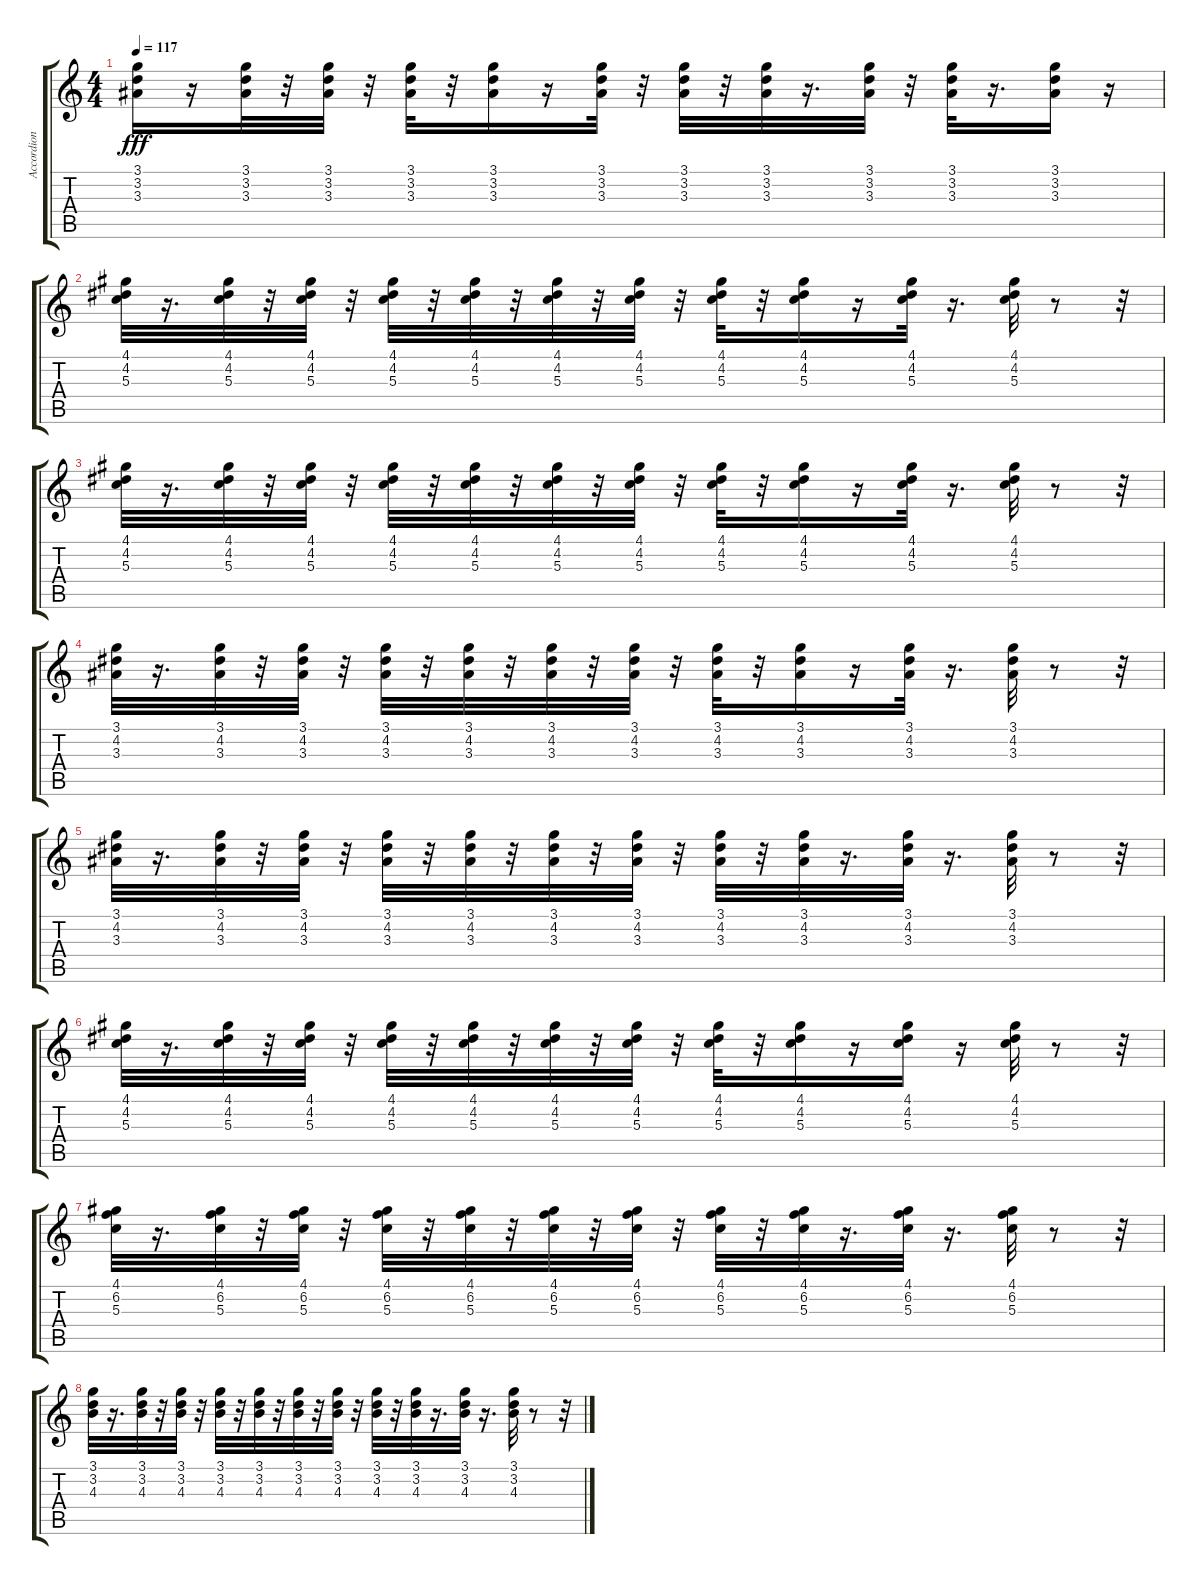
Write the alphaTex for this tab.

\track ("Accordion" "Accordion") {instrument electricguitarmuted}
\staff {score tabs}
\tuning (E4 B3 G3 D3 A2 E2) {hide}
\ts (4 4)
\tempo 117
\clef g2
\ks c
(3.1 3.2 3.3).16{dy fff} r.16 (3.1 3.2 3.3).32 r.32 (3.1 3.2 3.3).32 r.32 (3.1 3.2 3.3).32 r.32 (3.1 3.2 3.3).16 r.16 (3.1 3.2 3.3).32 r.32 (3.1 3.2 3.3).32 r.32 (3.1 3.2 3.3).32 r.16{d} (3.1 3.2 3.3).32 r.32 (3.1 3.2 3.3).32 r.16{d} (3.1 3.2 3.3).16 r.16 |
(4.1 4.2 5.3).32 r.16{d} (4.1 4.2 5.3).32 r.32 (4.1 4.2 5.3).32 r.32 (4.1 4.2 5.3).32 r.32 (4.1 4.2 5.3).32 r.32 (4.1 4.2 5.3).32 r.32 (4.1 4.2 5.3).32 r.32 (4.1 4.2 5.3).32 r.32 (4.1 4.2 5.3).16 r.16 (4.1 4.2 5.3).32 r.16{d} (4.1 4.2 5.3).32 r.8 r.32 |
(4.1 4.2 5.3).32 r.16{d} (4.1 4.2 5.3).32 r.32 (4.1 4.2 5.3).32 r.32 (4.1 4.2 5.3).32 r.32 (4.1 4.2 5.3).32 r.32 (4.1 4.2 5.3).32 r.32 (4.1 4.2 5.3).32 r.32 (4.1 4.2 5.3).32 r.32 (4.1 4.2 5.3).16 r.16 (4.1 4.2 5.3).32 r.16{d} (4.1 4.2 5.3).32 r.8 r.32 |
(3.1 4.2 3.3).32 r.16{d} (3.1 4.2 3.3).32 r.32 (3.1 4.2 3.3).32 r.32 (3.1 4.2 3.3).32 r.32 (3.1 4.2 3.3).32 r.32 (3.1 4.2 3.3).32 r.32 (3.1 4.2 3.3).32 r.32 (3.1 4.2 3.3).32 r.32 (3.1 4.2 3.3).16 r.16 (3.1 4.2 3.3).32 r.16{d} (3.1 4.2 3.3).32 r.8 r.32 |
(3.1 4.2 3.3).32 r.16{d} (3.1 4.2 3.3).32 r.32 (3.1 4.2 3.3).32 r.32 (3.1 4.2 3.3).32 r.32 (3.1 4.2 3.3).32 r.32 (3.1 4.2 3.3).32 r.32 (3.1 4.2 3.3).32 r.32 (3.1 4.2 3.3).32 r.32 (3.1 4.2 3.3).32 r.16{d} (3.1 4.2 3.3).32 r.16{d} (3.1 4.2 3.3).32 r.8 r.32 |
(4.1 4.2 5.3).32 r.16{d} (4.1 4.2 5.3).32 r.32 (4.1 4.2 5.3).32 r.32 (4.1 4.2 5.3).32 r.32 (4.1 4.2 5.3).32 r.32 (4.1 4.2 5.3).32 r.32 (4.1 4.2 5.3).32 r.32 (4.1 4.2 5.3).32 r.32 (4.1 4.2 5.3).16 r.16 (4.1 4.2 5.3).16 r.16 (4.1 4.2 5.3).32 r.8 r.32 |
(4.1 6.2 5.3).32 r.16{d} (4.1 6.2 5.3).32 r.32 (4.1 6.2 5.3).32 r.32 (4.1 6.2 5.3).32 r.32 (4.1 6.2 5.3).32 r.32 (4.1 6.2 5.3).32 r.32 (4.1 6.2 5.3).32 r.32 (4.1 6.2 5.3).32 r.32 (4.1 6.2 5.3).32 r.16{d} (4.1 6.2 5.3).32 r.16{d} (4.1 6.2 5.3).32 r.8 r.32 |
(3.1 3.2 4.3).32 r.16{d} (3.1 3.2 4.3).32 r.32 (3.1 3.2 4.3).32 r.32 (3.1 3.2 4.3).32 r.32 (3.1 3.2 4.3).32 r.32 (3.1 3.2 4.3).32 r.32 (3.1 3.2 4.3).32 r.32 (3.1 3.2 4.3).32 r.32 (3.1 3.2 4.3).32 r.16{d} (3.1 3.2 4.3).32 r.16{d} (3.1 3.2 4.3).32 r.8 r.32
